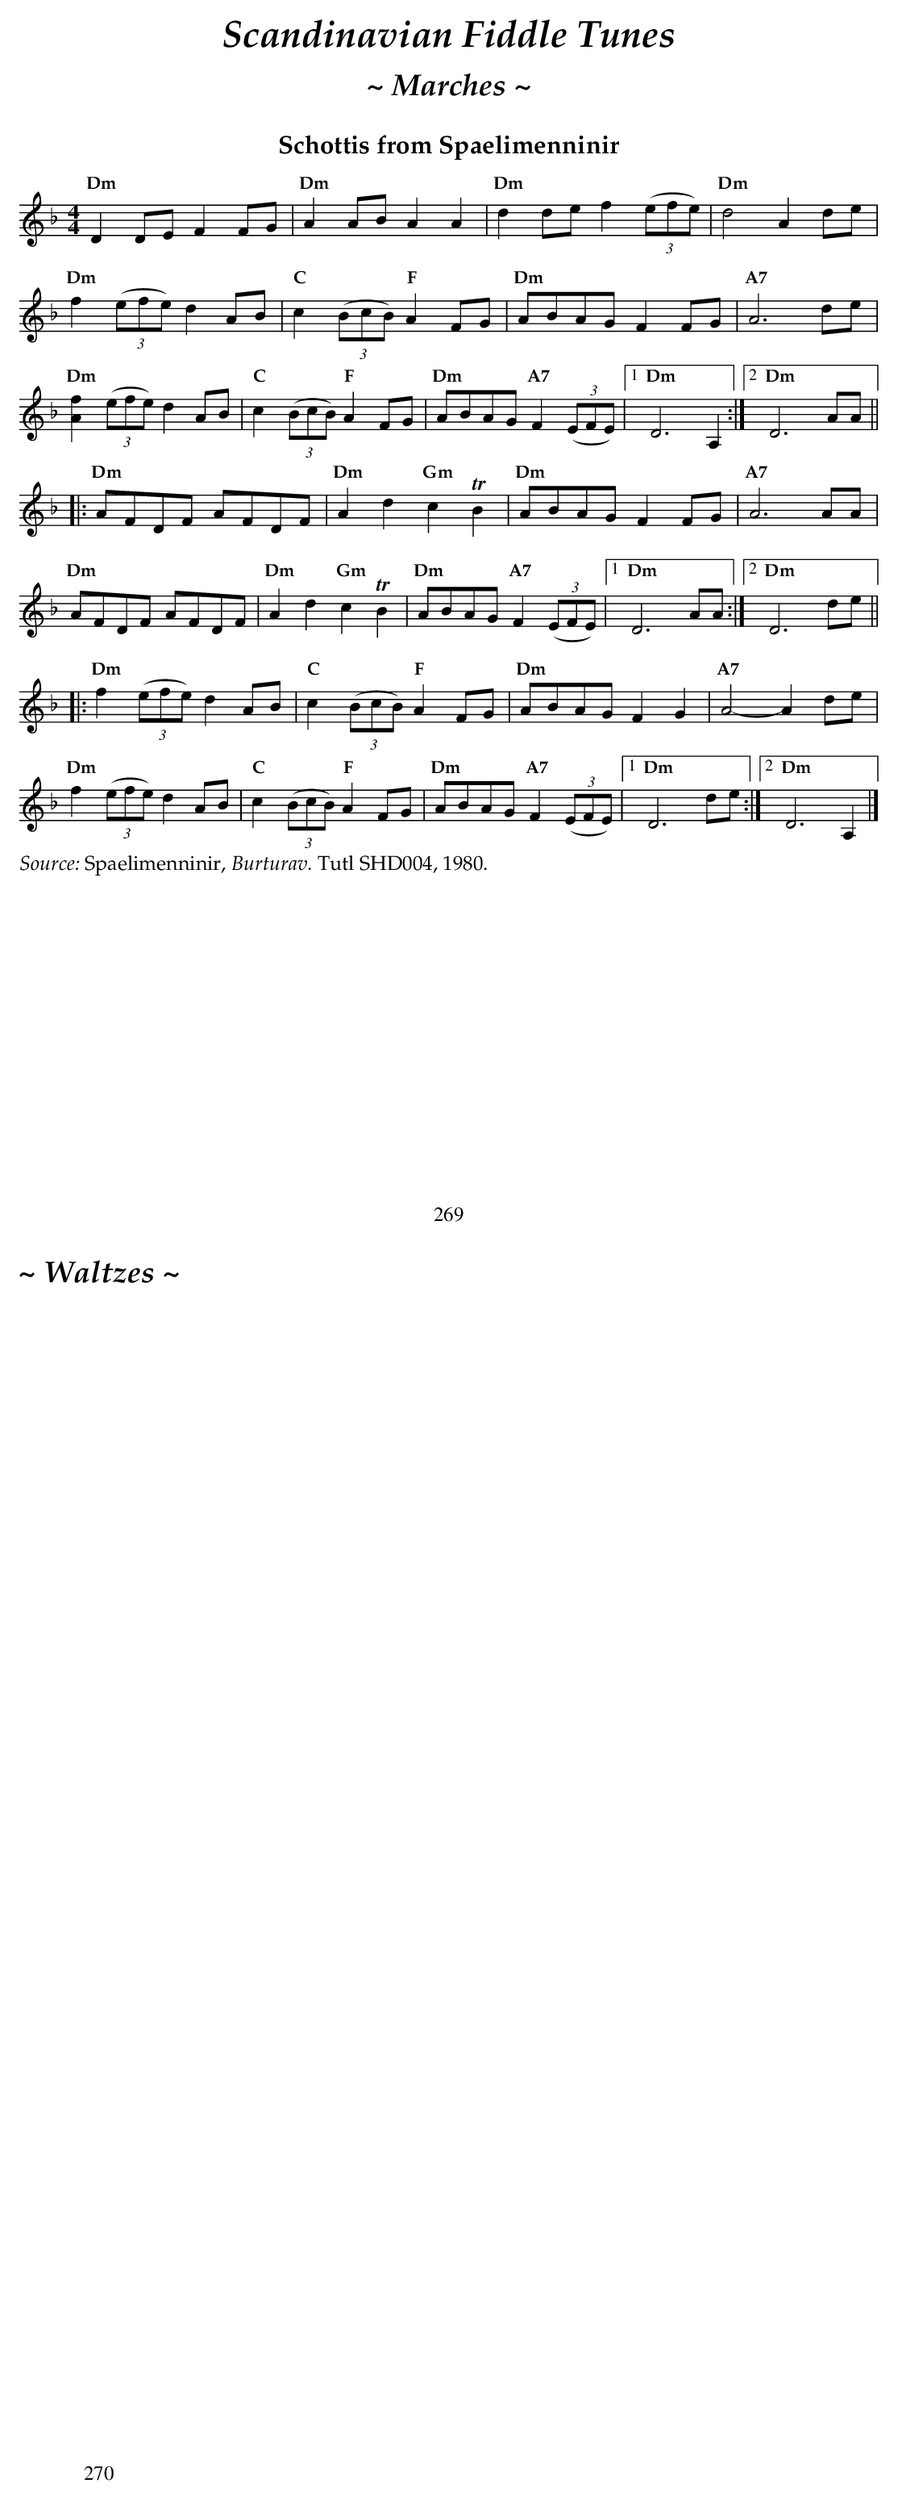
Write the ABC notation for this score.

X:1
T:Schottis from Spaelimenninir
U:s = !slide!
U:t = !trill!
M:4/4
L:1/8
K:Dm
   "Dm" D2DE F2FG           | "Dm" A2AB A2A2 | "Dm" d2de f2((3efe)          | "Dm" d4 A2de |
   "Dm" f2((3efe) d2AB      | "C" c2 ((3BcB) "F" A2FG      | "Dm" ABAG F2FG | "A7" A6 de   |
   "Dm" [A2f2]((3efe) d2AB  | "C" c2((3BcB) "F" A2FG       |\
   "Dm" ABAG "A7" F2((3EFE) |1 "Dm" D6 A,2  :|2 "Dm" D6 AA ||
|: "Dm" AFDF AFDF    | "Dm" A2d2 "Gm" c2TB2  | "Dm" ABAG F2FG | "A7" A6 AA   |
   "Dm" AFDF AFDF    | "Dm" A2d2 "Gm" c2TB2  | "Dm" ABAG "A7" F2((3EFE)      |1 "Dm" D6 AA :|2 "Dm" D6 de ||
|: "Dm" f2((3efe) d2AB      | "C" c2((3BcB) "F" A2FG       | "Dm" ABAG F2G2 | "A7" A4- A2de |
   "Dm" f2((3efe) d2AB      | "C" c2((3BcB) "F" A2FG |\
   "Dm" ABAG "A7" F2((3EFE) |1 "Dm" D6 de   :|2 "Dm" D6 A,2 |]
